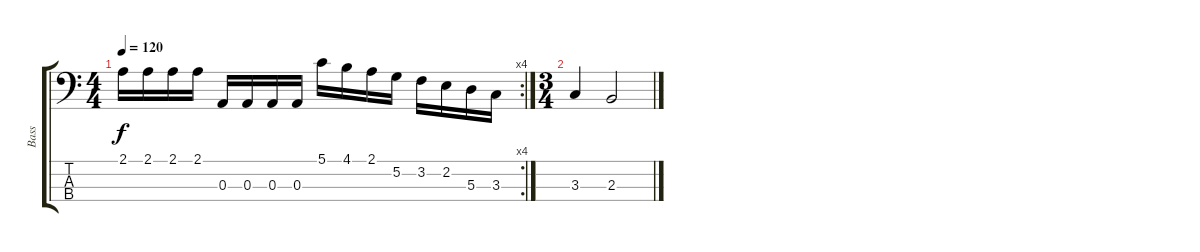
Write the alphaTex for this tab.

\track ("Bass" "Bass") {instrument electricbassfinger}
\staff {score tabs}
\tuning (G2 D2 A1 E1) {hide}
\rc 4
\ts (4 4)
\tempo 120
\clef f4
\ks c
2.1.16{dy f} 2.1.16 2.1.16 2.1.16 0.3.16 0.3.16 0.3.16 0.3.16 5.1.16 4.1.16 2.1.16 5.2.16 3.2.16 2.2.16 5.3.16 3.3.16 |
\ts (3 4)
3.3.4 2.3.2
